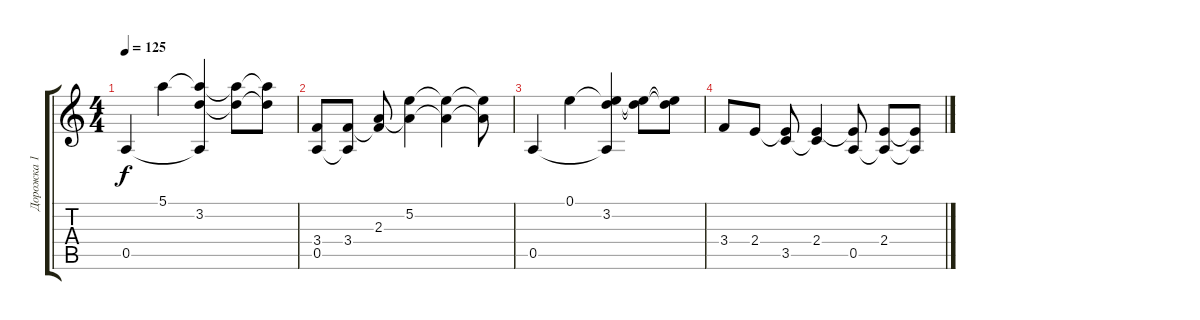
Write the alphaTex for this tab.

\track ("Дорожка 1" "Дорожка 1") {instrument electricguitarclean}
\staff {score tabs}
\tuning (E4 B3 G3 D3 A2 E2) {hide}
\ts (4 4)
\tempo 125
\clef g2
\ks c
0.5.4{dy f} 5.1.4 (5.1{t} 3.2 0.5{t}).4 (5.1{t} 3.2{t}).8 (5.1{t} 3.2{t}).8 |
(3.4{t} 0.5).8 (3.4 0.5{t}).8 (2.3 3.4{t}).8 (5.2 2.3{t}).4 (5.2{t} 2.3{t}).4 (5.2{t} 2.3{t}).8 |
0.5.4 0.1.4 (0.1{t} 3.2 0.5{t}).4 (0.1{t} 3.2{t}).8 (0.1{t} 3.2{t}).8 |
3.4.8 2.4.8 (2.4{t} 3.5).8 (2.4 3.5{t}).4 (2.4{t} 0.5).8 (2.4 0.5{t}).8 (2.4{t} 0.5{t}).8
